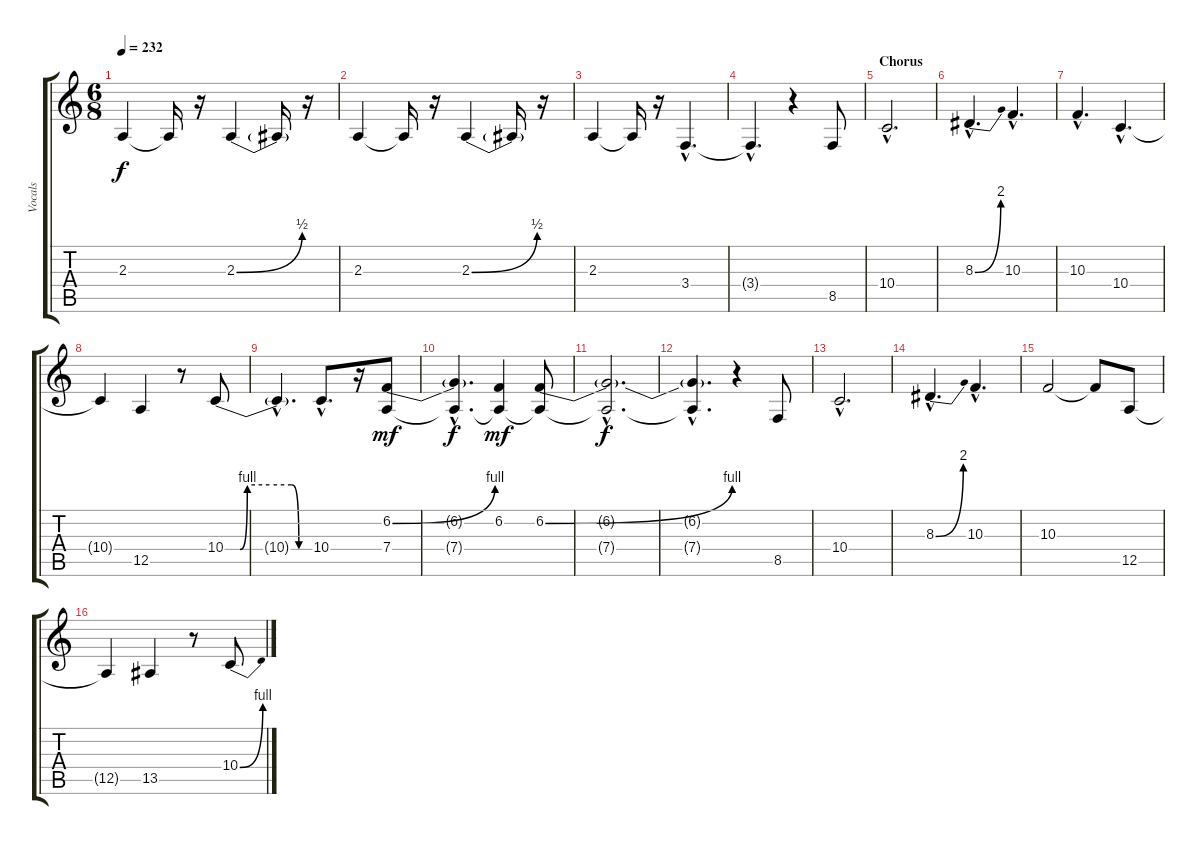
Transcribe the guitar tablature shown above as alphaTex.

\track ("Vocals" "Vocals") {instrument oboe}
\staff {score tabs}
\tuning (E4 B3 G3 D3 A2 D2) {hide}
\ts (6 8)
\tempo 232
\clef g2
\ks c
2.3.4{dy f} 2.3{t}.16 r.16 2.3{be (bend 0 0 60 2)}.4 2.3{t}.16 r.16 |
2.3.4 2.3{t}.16 r.16 2.3{be (bend 0 0 60 2)}.4 2.3{t}.16 r.16 |
2.3.4 2.3{t}.16 r.16 3.4{hac}.4{d} |
3.4{hac t}.4{d} r.4 8.5.8 |
\section ("" "Chorus")
10.4{hac}.2{d} |
8.3{be (bend 0 0 60 8) hac}.4{d} 10.3{hac}.4{d} |
10.3{hac}.4{d} 10.4{hac}.4{d} |
10.4{t}.4 12.5.4 r.8 10.4{be (custom 0 0 10 0 15 4 30 4 45 4 50 0 60 0)}.8 |
10.4{hac t}.4{d} 10.4{hac}.8{d} r.16 (6.2{be (bend 0 0 60 4)} 7.4).8{dy mf} |
(6.2{hac t} 7.4{hac t}).4{d dy f} (6.2 7.4{t}).4{dy mf} (6.2{be (bend 0 0 60 4)} 7.4{t}).8 |
(6.2{hac t} 7.4{hac t}).2{d dy f} |
(6.2{hac t} 7.4{hac t}).4{d} r.4 8.5.8 |
10.4{hac}.2{d} |
8.3{be (bend 0 0 60 8) hac}.4{d} 10.3{hac}.4{d} |
10.3.2 10.3{t}.8 12.5.8 |
12.5{t}.4 13.5.4 r.8 10.4{be (bend 0 0 60 4)}.8
